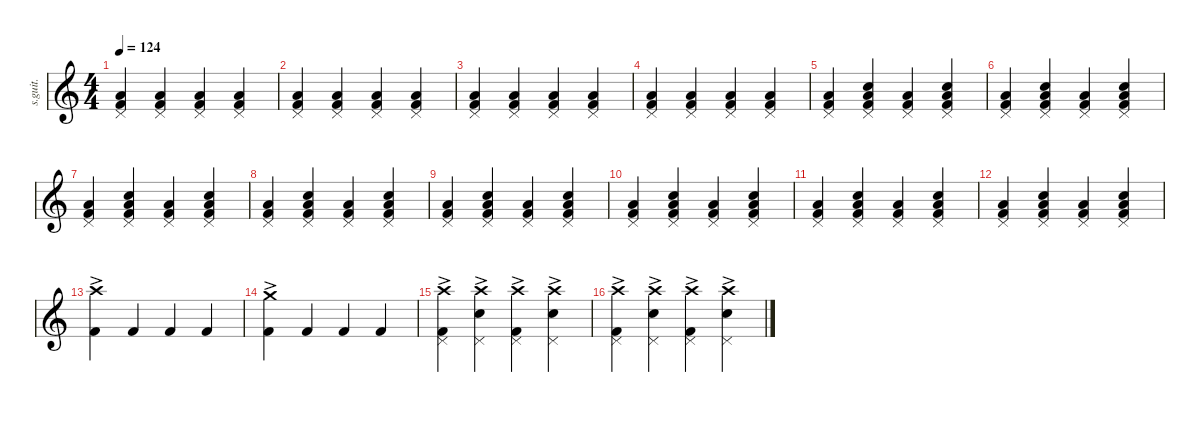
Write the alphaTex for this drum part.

\defaultSystemsLayout 4
\hideDynamics
\bracketExtendMode nobrackets
\track ("Meg White" "s.guit.") {instrument percussion}
\staff {score}
\articulation defaults
\ts (4 4)
\tempo 124
\clef g2
\ks c
("Pedal Hi-Hat (hit)" "Kick (hit) 2" "Low Floor Tom (hit)").4{lyrics (0 "") lyrics (1 "") lyrics (2 "") lyrics (3 "") lyrics (4 "") dy mf} ("Pedal Hi-Hat (hit)" "Kick (hit) 2" "Low Floor Tom (hit)").4{lyrics (0 "") lyrics (1 "") lyrics (2 "") lyrics (3 "") lyrics (4 "")} ("Pedal Hi-Hat (hit)" "Kick (hit) 2" "Low Floor Tom (hit)").4{lyrics (0 "") lyrics (1 "") lyrics (2 "") lyrics (3 "") lyrics (4 "")} ("Pedal Hi-Hat (hit)" "Kick (hit) 2" "Low Floor Tom (hit)").4{lyrics (0 "") lyrics (1 "") lyrics (2 "") lyrics (3 "") lyrics (4 "")} |
("Pedal Hi-Hat (hit)" "Kick (hit) 2" "Low Floor Tom (hit)").4{lyrics (0 "") lyrics (1 "") lyrics (2 "") lyrics (3 "") lyrics (4 "")} ("Pedal Hi-Hat (hit)" "Kick (hit) 2" "Low Floor Tom (hit)").4{lyrics (0 "") lyrics (1 "") lyrics (2 "") lyrics (3 "") lyrics (4 "")} ("Pedal Hi-Hat (hit)" "Kick (hit) 2" "Low Floor Tom (hit)").4{lyrics (0 "") lyrics (1 "") lyrics (2 "") lyrics (3 "") lyrics (4 "")} ("Pedal Hi-Hat (hit)" "Kick (hit) 2" "Low Floor Tom (hit)").4{lyrics (0 "") lyrics (1 "") lyrics (2 "") lyrics (3 "") lyrics (4 "")} |
("Pedal Hi-Hat (hit)" "Kick (hit) 2" "Low Floor Tom (hit)").4{lyrics (0 "") lyrics (1 "") lyrics (2 "") lyrics (3 "") lyrics (4 "")} ("Pedal Hi-Hat (hit)" "Kick (hit) 2" "Low Floor Tom (hit)").4{lyrics (0 "") lyrics (1 "") lyrics (2 "") lyrics (3 "") lyrics (4 "")} ("Pedal Hi-Hat (hit)" "Kick (hit) 2" "Low Floor Tom (hit)").4{lyrics (0 "") lyrics (1 "") lyrics (2 "") lyrics (3 "") lyrics (4 "")} ("Pedal Hi-Hat (hit)" "Kick (hit) 2" "Low Floor Tom (hit)").4{lyrics (0 "") lyrics (1 "") lyrics (2 "") lyrics (3 "") lyrics (4 "")} |
("Pedal Hi-Hat (hit)" "Kick (hit) 2" "Low Floor Tom (hit)").4{lyrics (0 "") lyrics (1 "") lyrics (2 "") lyrics (3 "") lyrics (4 "")} ("Pedal Hi-Hat (hit)" "Kick (hit) 2" "Low Floor Tom (hit)").4{lyrics (0 "") lyrics (1 "") lyrics (2 "") lyrics (3 "") lyrics (4 "")} ("Pedal Hi-Hat (hit)" "Kick (hit) 2" "Low Floor Tom (hit)").4{lyrics (0 "") lyrics (1 "") lyrics (2 "") lyrics (3 "") lyrics (4 "")} ("Pedal Hi-Hat (hit)" "Kick (hit) 2" "Low Floor Tom (hit)").4{lyrics (0 "") lyrics (1 "") lyrics (2 "") lyrics (3 "") lyrics (4 "")} |
("Pedal Hi-Hat (hit)" "Kick (hit) 2" "Low Floor Tom (hit)").4{lyrics (0 "") lyrics (1 "") lyrics (2 "") lyrics (3 "") lyrics (4 "")} ("Pedal Hi-Hat (hit)" "Kick (hit) 2" "Low Floor Tom (hit)" "Snare (hit) 2").4{lyrics (0 "") lyrics (1 "") lyrics (2 "") lyrics (3 "") lyrics (4 "")} ("Pedal Hi-Hat (hit)" "Kick (hit) 2" "Low Floor Tom (hit)").4{lyrics (0 "") lyrics (1 "") lyrics (2 "") lyrics (3 "") lyrics (4 "")} ("Pedal Hi-Hat (hit)" "Snare (hit) 2" "Kick (hit) 2" "Low Floor Tom (hit)").4{lyrics (0 "") lyrics (1 "") lyrics (2 "") lyrics (3 "") lyrics (4 "")} |
("Pedal Hi-Hat (hit)" "Kick (hit) 2" "Low Floor Tom (hit)").4{lyrics (0 "") lyrics (1 "") lyrics (2 "") lyrics (3 "") lyrics (4 "")} ("Pedal Hi-Hat (hit)" "Snare (hit) 2" "Kick (hit) 2" "Low Floor Tom (hit)").4{lyrics (0 "") lyrics (1 "") lyrics (2 "") lyrics (3 "") lyrics (4 "")} ("Pedal Hi-Hat (hit)" "Kick (hit) 2" "Low Floor Tom (hit)").4{lyrics (0 "") lyrics (1 "") lyrics (2 "") lyrics (3 "") lyrics (4 "")} ("Pedal Hi-Hat (hit)" "Snare (hit) 2" "Kick (hit) 2" "Low Floor Tom (hit)").4{lyrics (0 "") lyrics (1 "") lyrics (2 "") lyrics (3 "") lyrics (4 "")} |
("Pedal Hi-Hat (hit)" "Kick (hit) 2" "Low Floor Tom (hit)").4{lyrics (0 "") lyrics (1 "") lyrics (2 "") lyrics (3 "") lyrics (4 "")} ("Pedal Hi-Hat (hit)" "Snare (hit) 2" "Kick (hit) 2" "Low Floor Tom (hit)").4{lyrics (0 "") lyrics (1 "") lyrics (2 "") lyrics (3 "") lyrics (4 "")} ("Pedal Hi-Hat (hit)" "Kick (hit) 2" "Low Floor Tom (hit)").4{lyrics (0 "") lyrics (1 "") lyrics (2 "") lyrics (3 "") lyrics (4 "")} ("Pedal Hi-Hat (hit)" "Snare (hit) 2" "Kick (hit) 2" "Low Floor Tom (hit)").4{lyrics (0 "") lyrics (1 "") lyrics (2 "") lyrics (3 "") lyrics (4 "")} |
("Pedal Hi-Hat (hit)" "Kick (hit) 2" "Low Floor Tom (hit)").4{lyrics (0 "") lyrics (1 "") lyrics (2 "") lyrics (3 "") lyrics (4 "")} ("Pedal Hi-Hat (hit)" "Snare (hit) 2" "Kick (hit) 2" "Low Floor Tom (hit)").4{lyrics (0 "") lyrics (1 "") lyrics (2 "") lyrics (3 "") lyrics (4 "")} ("Pedal Hi-Hat (hit)" "Kick (hit) 2" "Low Floor Tom (hit)").4{lyrics (0 "") lyrics (1 "") lyrics (2 "") lyrics (3 "") lyrics (4 "")} ("Pedal Hi-Hat (hit)" "Kick (hit) 2" "Snare (hit) 2" "Low Floor Tom (hit)").4{lyrics (0 "") lyrics (1 "") lyrics (2 "") lyrics (3 "") lyrics (4 "")} |
("Pedal Hi-Hat (hit)" "Kick (hit) 2" "Low Floor Tom (hit)").4{lyrics (0 "") lyrics (1 "") lyrics (2 "") lyrics (3 "") lyrics (4 "")} ("Pedal Hi-Hat (hit)" "Snare (hit) 2" "Kick (hit) 2" "Low Floor Tom (hit)").4{lyrics (0 "") lyrics (1 "") lyrics (2 "") lyrics (3 "") lyrics (4 "")} ("Pedal Hi-Hat (hit)" "Kick (hit) 2" "Low Floor Tom (hit)").4{lyrics (0 "") lyrics (1 "") lyrics (2 "") lyrics (3 "") lyrics (4 "")} ("Pedal Hi-Hat (hit)" "Snare (hit) 2" "Kick (hit) 2" "Low Floor Tom (hit)").4{lyrics (0 "") lyrics (1 "") lyrics (2 "") lyrics (3 "") lyrics (4 "")} |
("Pedal Hi-Hat (hit)" "Kick (hit) 2" "Low Floor Tom (hit)").4{lyrics (0 "") lyrics (1 "") lyrics (2 "") lyrics (3 "") lyrics (4 "")} ("Pedal Hi-Hat (hit)" "Snare (hit) 2" "Kick (hit) 2" "Low Floor Tom (hit)").4{lyrics (0 "") lyrics (1 "") lyrics (2 "") lyrics (3 "") lyrics (4 "")} ("Pedal Hi-Hat (hit)" "Kick (hit) 2" "Low Floor Tom (hit)").4{lyrics (0 "") lyrics (1 "") lyrics (2 "") lyrics (3 "") lyrics (4 "")} ("Pedal Hi-Hat (hit)" "Snare (hit) 2" "Kick (hit) 2" "Low Floor Tom (hit)").4{lyrics (0 "") lyrics (1 "") lyrics (2 "") lyrics (3 "") lyrics (4 "")} |
("Pedal Hi-Hat (hit)" "Kick (hit) 2" "Low Floor Tom (hit)").4{lyrics (0 "") lyrics (1 "") lyrics (2 "") lyrics (3 "") lyrics (4 "")} ("Pedal Hi-Hat (hit)" "Snare (hit) 2" "Kick (hit) 2" "Low Floor Tom (hit)").4{lyrics (0 "") lyrics (1 "") lyrics (2 "") lyrics (3 "") lyrics (4 "")} ("Pedal Hi-Hat (hit)" "Kick (hit) 2" "Low Floor Tom (hit)").4{lyrics (0 "") lyrics (1 "") lyrics (2 "") lyrics (3 "") lyrics (4 "")} ("Pedal Hi-Hat (hit)" "Snare (hit) 2" "Kick (hit) 2" "Low Floor Tom (hit)").4{lyrics (0 "") lyrics (1 "") lyrics (2 "") lyrics (3 "") lyrics (4 "")} |
("Pedal Hi-Hat (hit)" "Kick (hit) 2" "Low Floor Tom (hit)").4{lyrics (0 "") lyrics (1 "") lyrics (2 "") lyrics (3 "") lyrics (4 "")} ("Pedal Hi-Hat (hit)" "Snare (hit) 2" "Kick (hit) 2" "Low Floor Tom (hit)").4{lyrics (0 "") lyrics (1 "") lyrics (2 "") lyrics (3 "") lyrics (4 "")} ("Pedal Hi-Hat (hit)" "Kick (hit) 2" "Low Floor Tom (hit)").4{lyrics (0 "") lyrics (1 "") lyrics (2 "") lyrics (3 "") lyrics (4 "")} ("Pedal Hi-Hat (hit)" "Snare (hit) 2" "Kick (hit) 2" "Low Floor Tom (hit)").4{lyrics (0 "") lyrics (1 "") lyrics (2 "") lyrics (3 "") lyrics (4 "")} |
("Crash high (hit)"{ac} "Kick (hit) 2").4{lyrics (0 "") lyrics (1 "") lyrics (2 "") lyrics (3 "") lyrics (4 "")} "Kick (hit) 2".4{lyrics (0 "") lyrics (1 "") lyrics (2 "") lyrics (3 "") lyrics (4 "")} "Kick (hit) 2".4{lyrics (0 "") lyrics (1 "") lyrics (2 "") lyrics (3 "") lyrics (4 "")} "Kick (hit) 2".4{lyrics (0 "") lyrics (1 "") lyrics (2 "") lyrics (3 "") lyrics (4 "")} |
("Crash medium (hit)"{ac} "Kick (hit) 2").4{lyrics (0 "") lyrics (1 "") lyrics (2 "") lyrics (3 "") lyrics (4 "")} "Kick (hit) 2".4{lyrics (0 "") lyrics (1 "") lyrics (2 "") lyrics (3 "") lyrics (4 "")} "Kick (hit) 2".4{lyrics (0 "") lyrics (1 "") lyrics (2 "") lyrics (3 "") lyrics (4 "")} "Kick (hit) 2".4{lyrics (0 "") lyrics (1 "") lyrics (2 "") lyrics (3 "") lyrics (4 "")} |
("Crash high (hit)"{ac} "Pedal Hi-Hat (hit)" "Kick (hit) 2").4{lyrics (0 "") lyrics (1 "") lyrics (2 "") lyrics (3 "") lyrics (4 "")} ("Crash high (hit)"{ac} "Snare (hit) 2" "Pedal Hi-Hat (hit)").4{lyrics (0 "") lyrics (1 "") lyrics (2 "") lyrics (3 "") lyrics (4 "")} ("Crash high (hit)"{ac} "Pedal Hi-Hat (hit)" "Kick (hit) 2").4{lyrics (0 "") lyrics (1 "") lyrics (2 "") lyrics (3 "") lyrics (4 "")} ("Crash high (hit)"{ac} "Snare (hit) 2" "Pedal Hi-Hat (hit)").4{lyrics (0 "") lyrics (1 "") lyrics (2 "") lyrics (3 "") lyrics (4 "")} |
("Crash high (hit)"{ac} "Pedal Hi-Hat (hit)" "Kick (hit) 2").4{lyrics (0 "") lyrics (1 "") lyrics (2 "") lyrics (3 "") lyrics (4 "")} ("Crash high (hit)"{ac} "Snare (hit) 2" "Pedal Hi-Hat (hit)").4{lyrics (0 "") lyrics (1 "") lyrics (2 "") lyrics (3 "") lyrics (4 "")} ("Crash high (hit)"{ac} "Pedal Hi-Hat (hit)" "Kick (hit) 2").4{lyrics (0 "") lyrics (1 "") lyrics (2 "") lyrics (3 "") lyrics (4 "")} ("Crash high (hit)"{ac} "Snare (hit) 2" "Pedal Hi-Hat (hit)").4{lyrics (0 "") lyrics (1 "") lyrics (2 "") lyrics (3 "") lyrics (4 "")}
